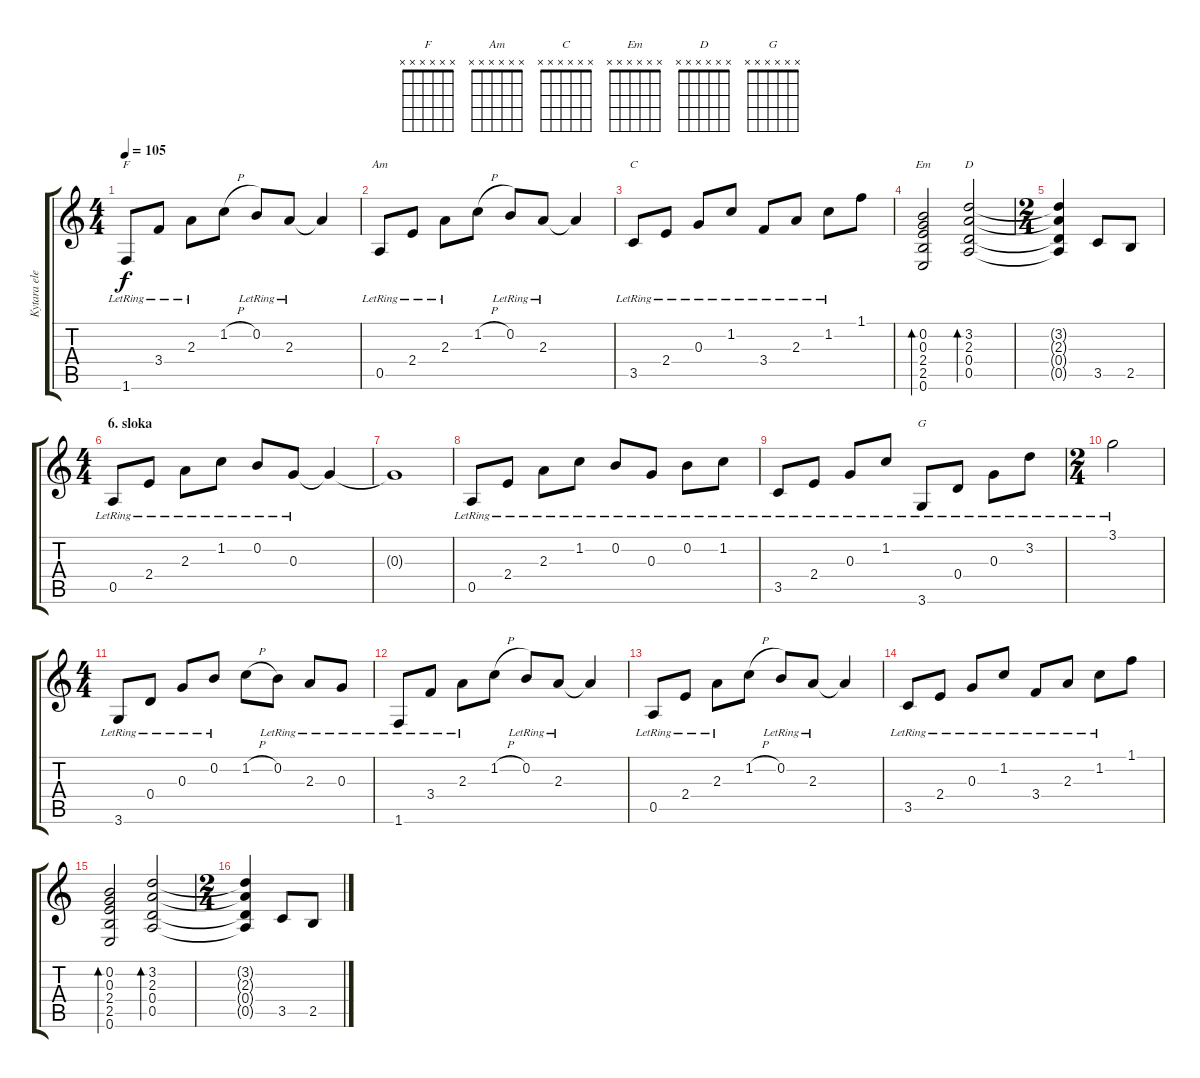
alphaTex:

\track ("Kytara elektroakusticka" "Kytara ele") {instrument electricguitarmuted}
\staff {score tabs}
\tuning (E4 B3 G3 D3 A2 E2) {hide}
\chord ("F" x x x x x x)
\chord ("Am" x x x x x x)
\chord ("C" x x x x x x)
\chord ("Em" x x x x x x)
\chord ("D" x x x x x x)
\chord ("G" x x x x x x)
\ts (4 4)
\tempo 105
\clef g2
\ks c
1.6{lr}.8{ch "F" dy f} 3.4{lr}.8 2.3{lr}.8 1.2{h}.8 0.2{lr}.8 2.3{lr}.8 2.3{t}.4 |
0.5{lr}.8{ch "Am"} 2.4{lr}.8 2.3{lr}.8 1.2{h}.8 0.2{lr}.8 2.3{lr}.8 2.3{t}.4 |
3.5{lr}.8{ch "C"} 2.4{lr}.8 0.3{lr}.8 1.2{lr}.8 3.4{lr}.8 2.3{lr}.8 1.2{lr}.8 1.1.8 |
(0.2 0.3 2.4 2.5 0.6).2{bd 240 ch "Em"} (3.2 2.3 0.4 0.5).2{bd 240 ch "D"} |
\ts (2 4)
(3.2{t} 2.3{t} 0.4{t} 0.5{t}).4 3.5.8 2.5.8 |
\ts (4 4)
\section ("" "6. sloka")
0.5{lr}.8{balance 8} 2.4{lr}.8 2.3{lr}.8 1.2{lr}.8 0.2{lr}.8 0.3{lr}.8 0.3{t}.4 |
0.3{t}.1 |
0.5{lr}.8 2.4{lr}.8 2.3{lr}.8 1.2{lr}.8 0.2{lr}.8 0.3{lr}.8 0.2{lr}.8 1.2{lr}.8 |
3.5{lr}.8 2.4{lr}.8 0.3{lr}.8 1.2{lr}.8 3.6{lr}.8{ch "G"} 0.4{lr}.8 0.3{lr}.8 3.2{lr}.8 |
\ts (2 4)
3.1{lr}.2 |
\ts (4 4)
3.6{lr}.8 0.4{lr}.8 0.3{lr}.8 0.2{lr}.8 1.2{h}.8 0.2{lr}.8 2.3{lr}.8 0.3{lr}.8 |
1.6{lr}.8 3.4{lr}.8 2.3{lr}.8 1.2{h}.8 0.2{lr}.8 2.3{lr}.8 2.3{t}.4 |
0.5{lr}.8 2.4{lr}.8 2.3{lr}.8 1.2{h}.8 0.2{lr}.8 2.3{lr}.8 2.3{t}.4 |
3.5{lr}.8 2.4{lr}.8 0.3{lr}.8 1.2{lr}.8 3.4{lr}.8 2.3{lr}.8 1.2{lr}.8 1.1.8 |
(0.2 0.3 2.4 2.5 0.6).2{bd 240} (3.2 2.3 0.4 0.5).2{bd 240} |
\ts (2 4)
(3.2{t} 2.3{t} 0.4{t} 0.5{t}).4 3.5.8 2.5.8
